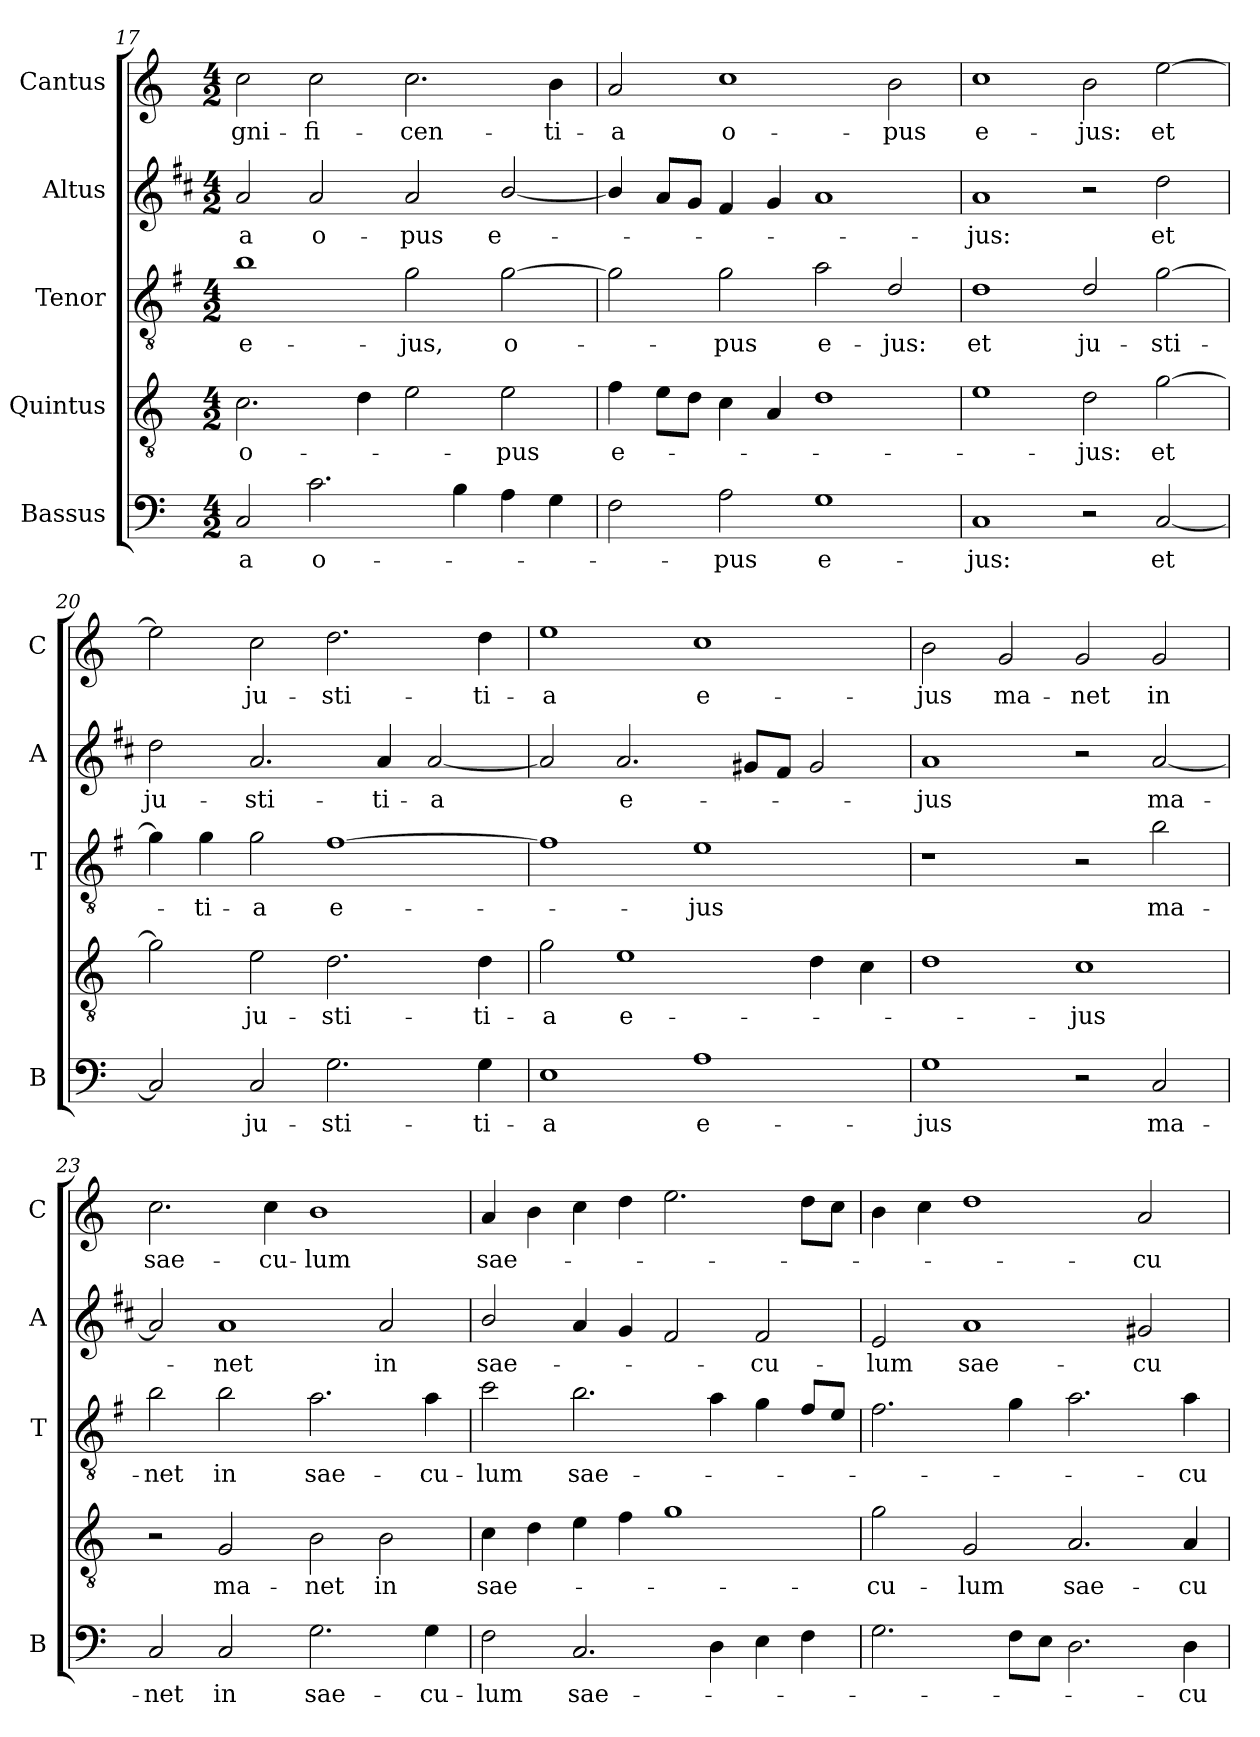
**kern	**text	**kern	**text	**kern	**text	**kern	**text	**kern	**text
*part5	*part5	*part4	*part4	*part3	*part3	*part2	*part2	*part1	*part1
*staff5	*staff5	*staff4	*staff4	*staff3	*staff3	*staff2	*staff2	*staff1	*staff1
*I"Bassus	*	*I"Quintus	*	*I"Tenor	*	*I"Altus	*	*I"Cantus	*
*I'B	*	*	*	*I'T	*	*I'A	*	*I'C	*
!!LO:LB:g=z
*clefF4	*	*clefGv2	*	*clefGv2	*	*clefG2	*	*clefG2	*
*	*	*	*	*ITrd4c7	*	*ITrd1c2	*	*	*
*k[]	*	*k[]	*	*k[]	*	*k[]	*	*k[]	*
*C:	*	*C:	*	*C:	*	*C:	*	*C:	*
*M4/2	*	*M4/2	*	*M4/2	*	*M4/2	*	*M4/2	*
=17	=17	=17	=17	=17	=17	=17	=17	=17	=17
!	!LO:LY:b	!	!LO:LY:b	!	!LO:LY:b	!	!LO:LY:b	!	!LO:LY:b
2C/	-a	2.c\	o-	1e	e-	2g/	-a	2cc\	-gni-
!	!LO:LY:b	!	!	!	!	!	!LO:LY:b	!	!LO:LY:b
2.c\	o-	.	.	.	.	2g/	o-	2cc\	-fi-
.	.	4d\	.	.	.	.	.	.	.
!	!	!	!	!	!LO:LY:b	!	!LO:LY:b	!	!LO:LY:b
.	.	2e\	.	2c\	-jus,	2g/	-pus	2.cc\	-cen-
4B\	.	.	.	.	.	.	.	.	.
!	!	!	!LO:LY:b	!	!LO:LY:b	!	!LO:LY:b	!	!
4A\	.	2e\	-pus	[2c\	o-	[2a/	e-	.	.
!	!	!	!	!	!	!	!	!	!LO:LY:b
4G\	.	.	.	.	.	.	.	4b\	-ti-
=18	=18	=18	=18	=18	=18	=18	=18	=18	=18
!	!	!	!LO:LY:b	!	!	!	!	!	!LO:LY:b
2F\	.	4f\	e-	2c\]	.	4a/]	.	2a/	-a
.	.	8e\L	.	.	.	8g/L	.	.	.
.	.	8d\J	.	.	.	8f/J	.	.	.
!	!LO:LY:b	!	!	!	!LO:LY:b	!	!	!	!LO:LY:b
2A\	-pus	4c\	.	2c\	-pus	4e/	.	1cc	o-
.	.	4A/	.	.	.	4f/	.	.	.
!	!LO:LY:b	!	!	!	!LO:LY:b	!	!	!	!
1G	e-	1d	.	2d\	e-	1g	.	.	.
!	!	!	!	!	!LO:LY:b	!	!	!	!LO:LY:b
.	.	.	.	2G/	-jus:	.	.	2b\	-pus
=19	=19	=19	=19	=19	=19	=19	=19	=19	=19
!	!LO:LY:b	!	!	!	!LO:LY:b	!	!LO:LY:b	!	!LO:LY:b
1C	-jus:	1e	.	1G	et	1g	-jus:	1cc	e-
!	!	!	!LO:LY:b	!	!LO:LY:b	!	!	!	!LO:LY:b
2r	.	2d\	-jus:	2G/	ju-	2r	.	2b\	-jus:
!	!LO:LY:b	!	!LO:LY:b	!	!LO:LY:b	!	!LO:LY:b	!	!LO:LY:b
[2C/	et	[2g\	et	[2c\	-sti-	2cc\	et	[2ee\	et
=20	=20	=20	=20	=20	=20	=20	=20	=20	=20
!	!	!	!	!	!	!	!LO:LY:b	!	!
2C/]	.	2g\]	.	4c\]	.	2cc\	ju-	2ee\]	.
!	!	!	!	!	!LO:LY:b	!	!	!	!
.	.	.	.	4c\	-ti-	.	.	.	.
!	!LO:LY:b	!	!LO:LY:b	!	!LO:LY:b	!	!LO:LY:b	!	!LO:LY:b
2C/	ju-	2e\	ju-	2c\	-a	2.g/	-sti-	2cc\	ju-
!	!LO:LY:b	!	!LO:LY:b	!	!LO:LY:b	!	!	!	!LO:LY:b
2.G\	-sti-	2.d\	-sti-	[1B	e-	.	.	2.dd\	-sti-
!	!	!	!	!	!	!	!LO:LY:b	!	!
.	.	.	.	.	.	4g/	-ti-	.	.
!	!	!	!	!	!	!	!LO:LY:b	!	!
.	.	.	.	.	.	[2g/	-a	.	.
!	!LO:LY:b	!	!LO:LY:b	!	!	!	!	!	!LO:LY:b
4G\	-ti-	4d\	-ti-	.	.	.	.	4dd\	-ti-
=21	=21	=21	=21	=21	=21	=21	=21	=21	=21
!	!LO:LY:b	!	!LO:LY:b	!	!	!	!	!	!LO:LY:b
1E	-a	2g\	-a	1B]	.	2g/]	.	1ee	-a
!	!	!	!LO:LY:b	!	!	!	!LO:LY:b	!	!
.	.	1e	e-	.	.	2.g/	e-	.	.
!	!LO:LY:b	!	!	!	!LO:LY:b	!	!	!	!LO:LY:b
1A	e-	.	.	1A	-jus	.	.	1cc	e-
.	.	.	.	.	.	8f#X/L	.	.	.
.	.	.	.	.	.	8e/J	.	.	.
.	.	4d\	.	.	.	2f#/	.	.	.
.	.	4c\	.	.	.	.	.	.	.
!!LO:LB:g=z
=22	=22	=22	=22	=22	=22	=22	=22	=22	=22
!	!LO:LY:b	!	!	!	!	!	!LO:LY:b	!	!LO:LY:b
1G	-jus	1d	.	1r	.	1g	-jus	2b\	-jus
!	!	!	!	!	!	!	!	!	!LO:LY:b
.	.	.	.	.	.	.	.	2g/	ma-
!	!	!	!LO:LY:b	!	!	!	!	!	!LO:LY:b
2r	.	1c	-jus	2r	.	2r	.	2g/	-net
!	!LO:LY:b	!	!	!	!LO:LY:b	!	!LO:LY:b	!	!LO:LY:b
2C/	ma-	.	.	2e\	ma-	[2g/	ma-	2g/	in
=23	=23	=23	=23	=23	=23	=23	=23	=23	=23
!	!LO:LY:b	!	!	!	!LO:LY:b	!	!	!	!LO:LY:b
2C/	-net	2r	.	2e\	-net	2g/]	.	2.cc\	sae-
!	!LO:LY:b	!	!LO:LY:b	!	!LO:LY:b	!	!LO:LY:b	!	!
2C/	in	2G/	ma-	2e\	in	1g	-net	.	.
!	!	!	!	!	!	!	!	!	!LO:LY:b
.	.	.	.	.	.	.	.	4cc\	-cu-
!	!LO:LY:b	!	!LO:LY:b	!	!LO:LY:b	!	!	!	!LO:LY:b
2.G\	sae-	2B\	-net	2.d\	sae-	.	.	1b	-lum
!	!	!	!LO:LY:b	!	!	!	!LO:LY:b	!	!
.	.	2B\	in	.	.	2g/	in	.	.
!	!LO:LY:b	!	!	!	!LO:LY:b	!	!	!	!
4G\	-cu-	.	.	4d\	-cu-	.	.	.	.
=24	=24	=24	=24	=24	=24	=24	=24	=24	=24
!	!LO:LY:b	!	!LO:LY:b	!	!LO:LY:b	!	!LO:LY:b	!	!LO:LY:b
2F\	-lum	4c\	sae-	2f\	-lum	2a/	sae-	4a/	sae-
.	.	4d\	.	.	.	.	.	4b\	.
!	!LO:LY:b	!	!	!	!LO:LY:b	!	!	!	!
2.C/	sae-	4e\	.	2.e\	sae-	4g/	.	4cc\	.
.	.	4f\	.	.	.	4f/	.	4dd\	.
.	.	1g	.	.	.	2e/	.	2.ee\	.
4D\	.	.	.	4d\	.	.	.	.	.
!	!	!	!	!	!	!	!LO:LY:b	!	!
4E\	.	.	.	4c\	.	2e/	-cu-	.	.
4F\	.	.	.	8B/L	.	.	.	8dd\L	.
.	.	.	.	8A/J	.	.	.	8cc\J	.
=25	=25	=25	=25	=25	=25	=25	=25	=25	=25
!	!	!	!LO:LY:b	!	!	!	!LO:LY:b	!	!
2.G\	.	2g\	-cu-	2.B\	.	2d/	-lum	4b\	.
.	.	.	.	.	.	.	.	4cc\	.
!	!	!	!LO:LY:b	!	!	!	!LO:LY:b	!	!
.	.	2G/	-lum	.	.	1g	sae-	1dd	.
8F\L	.	.	.	4c\	.	.	.	.	.
8E\J	.	.	.	.	.	.	.	.	.
!	!	!	!LO:LY:b	!	!	!	!	!	!
2.D\	.	2.A/	sae-	2.d\	.	.	.	.	.
!	!	!	!	!	!	!	!LO:LY:b	!	!LO:LY:b
.	.	.	.	.	.	2f#X/	-cu-	2a/	-cu-
!	!LO:LY:b	!	!LO:LY:b	!	!LO:LY:b	!	!	!	!
4D\	-cu-	4A/	-cu-	4d\	-cu-	.	.	.	.
=	=	=	=	=	=	=	=	=	=
*-	*-	*-	*-	*-	*-	*-	*-	*-	*-
